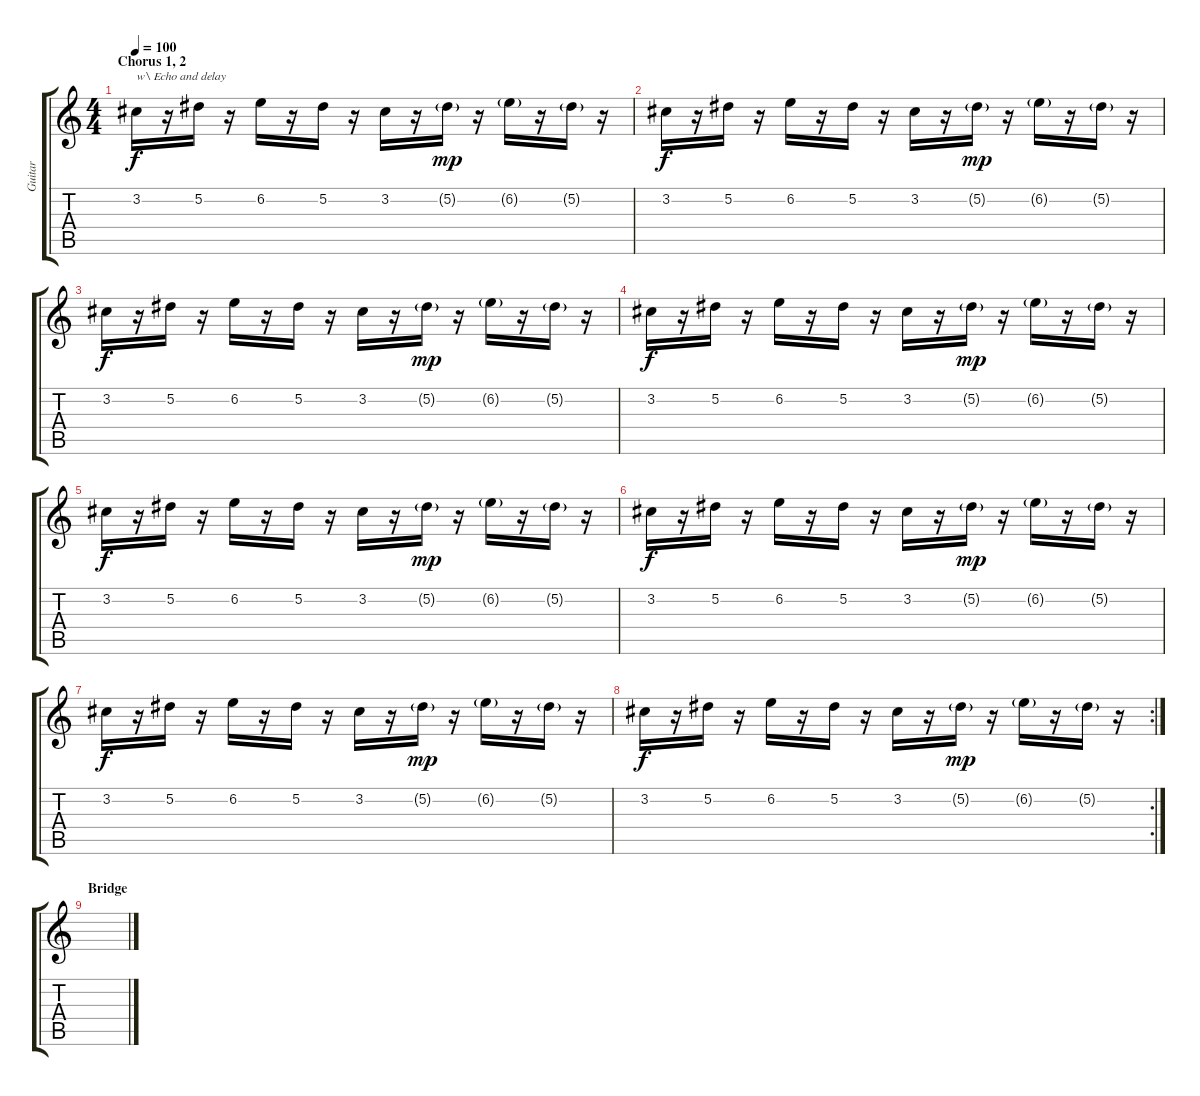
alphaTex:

\track ("Guitar" "Guitar") {instrument electricguitarjazz}
\staff {score tabs}
\tuning (Eb4 Bb3 Gb3 Db3 Ab2 Db2) {hide}
\ts (4 4)
\section ("" "Chorus 1, 2")
\tempo 100
\clef g2
\ks c
3.2.16{txt "w\\ Echo and delay" dy f volume 12 instrument overdrivenguitar} r.16 5.2.16 r.16 6.2.16 r.16 5.2.16 r.16 3.2.16 r.16 5.2{g}.16{dy mp} r.16 6.2{g}.16 r.16 5.2{g}.16 r.16 |
3.2.16{dy f volume 12 instrument overdrivenguitar} r.16 5.2.16 r.16 6.2.16 r.16 5.2.16 r.16 3.2.16 r.16 5.2{g}.16{dy mp} r.16 6.2{g}.16 r.16 5.2{g}.16 r.16 |
3.2.16{dy f volume 12 instrument overdrivenguitar} r.16 5.2.16 r.16 6.2.16 r.16 5.2.16 r.16 3.2.16 r.16 5.2{g}.16{dy mp} r.16 6.2{g}.16 r.16 5.2{g}.16 r.16 |
3.2.16{dy f volume 12 instrument overdrivenguitar} r.16 5.2.16 r.16 6.2.16 r.16 5.2.16 r.16 3.2.16 r.16 5.2{g}.16{dy mp} r.16 6.2{g}.16 r.16 5.2{g}.16 r.16 |
3.2.16{dy f volume 12 instrument overdrivenguitar} r.16 5.2.16 r.16 6.2.16 r.16 5.2.16 r.16 3.2.16 r.16 5.2{g}.16{dy mp} r.16 6.2{g}.16 r.16 5.2{g}.16 r.16 |
3.2.16{dy f volume 12 instrument overdrivenguitar} r.16 5.2.16 r.16 6.2.16 r.16 5.2.16 r.16 3.2.16 r.16 5.2{g}.16{dy mp} r.16 6.2{g}.16 r.16 5.2{g}.16 r.16 |
3.2.16{dy f volume 12 instrument overdrivenguitar} r.16 5.2.16 r.16 6.2.16 r.16 5.2.16 r.16 3.2.16 r.16 5.2{g}.16{dy mp} r.16 6.2{g}.16 r.16 5.2{g}.16 r.16 |
\rc 2
3.2.16{dy f volume 12 instrument overdrivenguitar} r.16 5.2.16 r.16 6.2.16 r.16 5.2.16 r.16 3.2.16 r.16 5.2{g}.16{dy mp} r.16 6.2{g}.16 r.16 5.2{g}.16 r.16 |
\section ("" "Bridge")
